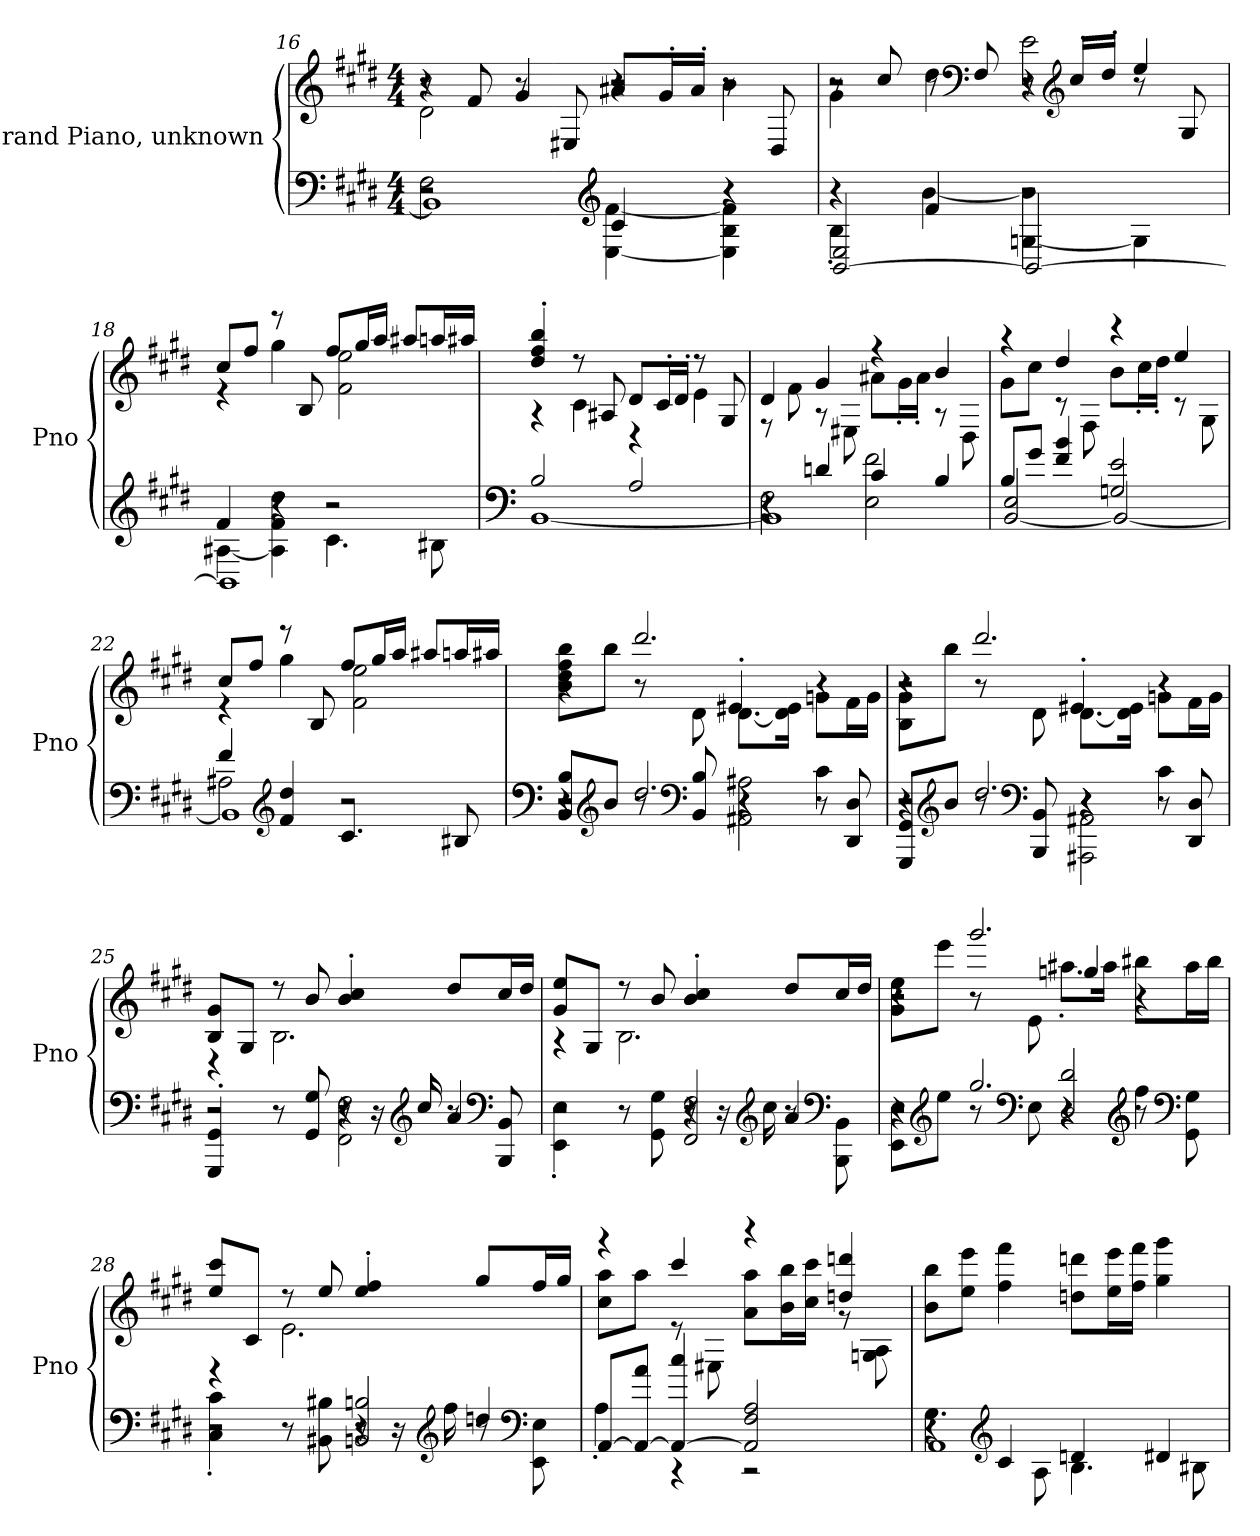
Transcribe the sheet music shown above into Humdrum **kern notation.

**kern	**kern
*part1	*part1
*staff2	*staff1
*I"Grand Piano, unknown	*
*I'Pno	*
*clefF4	*clefG2
*k[f#c#g#d#]	*k[f#c#g#d#]
*M4/4	*M4/4
=16	=16
*^	*^
*	*^	*	*^
2r	2F#\	1BB]	4r	2d#\	8r
.	.	.	.	.	8f#/
.	.	.	4g#/	.	8r
.	.	.	.	.	8E#X/
*clefG2	*	*	*	*	*
4c#/	[4E\ [4f#\	.	2r	4r	8a#X/L
.	.	.	.	.	16g#'/L
.	.	.	.	.	16a#'/JJ
4r	4E\] 4B\ 4f#\]	.	.	4b\	8r
.	.	.	.	.	8D#/
=17	=17	=17	=17	=17	=17
4r	4B'\	[2BB/ 2E/	2r	4g#\	8r
.	.	.	.	.	8cc#/
4f#/	[4b\	.	.	4dd#\	8r
*	*	*	*clefF4	*	*
.	.	.	.	.	8F#/
2r	[4Gn\ 4b\]	2BB/_	4r	2e\	8r
*	*	*	*clefG2	*	*
.	.	.	.	.	16cc#'/LL
.	.	.	.	.	16dd#'/JJ
.	4G\]	.	4ee/	.	8r
.	.	.	.	.	8G#/
*	*	*	*	*v	*v
!!LO:LB:g=z
=18	=18	=18	=18	=18
4f#/	[4A#X\	1BB]	8cc#/L	4r
.	.	.	8ff#/J	.
4r	4A#\] 4f#\ 4dd#\	.	8r	4gg#\
.	.	.	8B/	.
2r	4.c#\	.	8ff#/L	2f#\ 2ee\
.	.	.	16gg#/L	.
.	.	.	16aa/JJ	.
.	.	.	8aa#X/L	.
.	8B#X\	.	16aan/L	.
.	.	.	16aa#X/JJ	.
*v	*v	*v	*	*
=19	=19	=19
*clefF4	*	*
*^	*	*
2B/	[1BB	4dd#/' 4ff#/' 4bb/'	4r
.	.	8r	4c#\
.	.	8A#X/	.
2A/	.	8d#/L	4r
.	.	16c#'/L	.
.	.	16d#'/JJ	.
.	.	8r	4e\
.	.	8G#/	.
=20	=20	=20	=20
*	*^	*	*
4r	2F#\	1BB]	4d#/	8r
.	.	.	.	8f#\
4dn/	.	.	4g#/	8r
.	.	.	.	8E#X\
4c#/	2E\ 2f#\	.	4r	8a#X\L
.	.	.	.	16g#'\L
.	.	.	.	16a#'\JJ
4B/	.	.	4b/	8r
.	.	.	.	8D#\
*	*v	*v	*	*
!!LO:LB:g=z	!!
=21	=21	=21	=21
8B/L	[2BB/ 2E/	4r	8g#\L
8g#/J	.	.	8cc#\J
4f#/ 4b/	.	4dd#/	8r
.	.	.	8F#\
2Gn/ 2e/	2BB/_	4r	8b\L
.	.	.	16cc#'\L
.	.	.	16dd#'\JJ
.	.	4ee/	8r
.	.	.	8G#\
=22	=22	=22	=22
*	*^	*	*
4f#/	2A#X\	1BB]	8cc#/L	4r
.	.	.	8ff#/J	.
*clefG2	*	*	*	*
4f#/ 4dd#/	.	.	8r	4gg#\
.	.	.	8B/	.
4.c#/	2r	.	8ff#/L	2f#\ 2ee\
.	.	.	16gg#/L	.
.	.	.	16aa/JJ	.
.	.	.	8aa#X/L	.
8B#X/	.	.	16aan/L	.
.	.	.	16aa#X/JJ	.
*v	*v	*v	*	*
*	*v	*v
!!LO:LB:g=z
=23	=23
*clefF4	*
*^	*^
*	*^	*	*^
*	*	*^	*	*	*
4r	2r	8BB/ 8B/L	2r	4r	8b\ 8dd#\ 8ff#\ 8bb\L	2r
*clefG2	*	*	*	*	*	*
.	.	8b/J	.	.	8bb\J	.
2.dd#/	.	8r	.	2.ddd#/	8r	.
*clefF4	*	*	*	*	*	*
.	.	8BB/ 8B/	.	.	8d#\	.
.	4r	4r	2AA#X\ 2A#X\	.	[8.d#\L	4e#X'/
.	.	.	.	.	16d#\] 16e#\Jk	.
.	4c#\	8r	.	.	8gn\L	4r
.	.	8DD#/ 8D#/	.	.	16f#\L	.
.	.	.	.	.	16g\JJ	.
=24	=24	=24	=24	=24	=24	=24
4r	2r	8GGG#/ 8GG#/L	2r	4r	8B\ 8g#\L	2r
*clefG2	*	*	*	*	*	*
.	.	8b/J	.	.	8bb\J	.
2.dd#/	.	8r	.	2.ddd#/	8r	.
*clefF4	*	*	*	*	*	*
.	.	8BBB/ 8BB/	.	.	8d#\	.
.	4r	4r	2AAA#X\ 2AA#X\	.	[8.d#\L	4e#X'/
.	.	.	.	.	16d#\] 16e#\Jk	.
.	4c#\	8r	.	.	8gn\L	4r
.	.	8DD#/ 8D#/	.	.	16f#\L	.
.	.	.	.	.	16g\JJ	.
*	*	*v	*v	*	*	*
*	*	*	*	*v	*v
!!LO:LB:g=z
=25	=25	=25	=25	=25
2r	2r	4GGG#/' 4GG#/'	8B/ 8g#/L	4r
.	.	.	8G#/J	.
.	.	8r	8r	2.B\
.	.	8GG#/ 8G#/	8b/	.
4r	2FF#\ 2F#\	8r	4b/' 4cc#/'	.
.	.	16r	.	.
*clefG2	*	*	*	*
.	.	16cc#/	.	.
4a/	.	8r	8dd#/L	.
*clefF4	*	*	*	*
.	.	8BBB/ 8BB/	16cc#/L	.
.	.	.	16dd#/JJ	.
=26	=26	=26	=26	=26
2r	4EE\' 4E\'	2r	8g#/ 8ee/L	4r
.	.	.	8G#/J	.
.	8r	.	8r	2.B\
.	8GG#\ 8G#\	.	8b/	.
4r	8r	2FF#/ 2F#/	4b/' 4cc#/'	.
.	16r	.	.	.
*clefG2	*	*	*	*
.	16cc#\	.	.	.
4a/	8r	.	8dd#/L	.
*clefF4	*	*	*	*
.	8BBB\ 8BB\	.	16cc#/L	.
.	.	.	16dd#/JJ	.
!!LO:PB:g=z
=27	=27	=27	=27	=27
*	*	*^	*	*^
4r	2r	2r	8EE\ 8E\L	4r	8g#\ 8ee\L	2r
*clefG2	*	*	*	*	*	*
.	.	.	8ee\J	.	8eee\J	.
2.gg#/	.	.	8r	2.ggg#/	8r	.
*clefF4	*	*	*	*	*	*
.	.	.	8E\	.	8e\	.
.	4r	2D#/ 2d#/	4r	.	8.aa#X'\L	4ggn/
.	.	.	.	.	16aa#\Jk	.
*clefG2	*	*	*	*	*	*
.	4ff#\	.	8r	.	8bb#X\L	4r
*clefF4	*	*	*	*	*	*
.	.	.	8GG#\ 8G#\	.	16aa#\L	.
.	.	.	.	.	16bb#\JJ	.
*	*	*v	*v	*	*	*
*	*	*	*	*v	*v
=28	=28	=28	=28	=28
2r	4C#\' 4c#\'	2r	8ee/ 8ccc#/L	4r
.	.	.	8c#/J	.
.	8r	.	8r	2.e\
.	8BB#X\ 8B#X\	.	8ee/	.
4r	8r	2BBn/ 2Bn/	4ee/' 4ff#/'	.
.	16r	.	.	.
*clefG2	*	*	*	*
.	16ff#\	.	.	.
4ddn/	8r	.	8gg#/L	.
*clefF4	*	*	*	*
.	8EE\ 8E\	.	16ff#/L	.
.	.	.	16gg#/JJ	.
*	*v	*v	*	*
!!LO:LB:g=z	!!
=29	=29	=29	=29
[8AA/L	4A'\	4r	8cc#\ 8aa\L
8AA/_ 8a/J	.	.	8aa\J
4AA/_ 4cc#/	4r	4ccc#/	8r
.	.	.	8E#X\
2AA/] 2F#/ 2A/	2r	4r	8a\ 8aa\L
.	.	.	16b\ 16bb\L
.	.	.	16cc#\ 16ccc#\JJ
.	.	4ddn/ 4dddn/	8r
.	.	.	8Gn\ 8A\
*	*	*v	*v
=30	=30	=30
*	*^	*
4r	4.G#\	1AA	8b\ 8bb\L
.	.	.	8ee\ 8eee\J
*clefG2	*	*	*
4c#/	.	.	4ff#\ 4fff#\
.	8A\	.	.
4dn/	4.B\	.	8ddn\ 8dddn\L
.	.	.	16ee\ 16eee\L
.	.	.	16ff#\ 16fff#\JJ
4d#X/	.	.	4gg#\ 4ggg#\
.	8B#X\	.	.
*v	*v	*v	*
=	=
*-	*-
